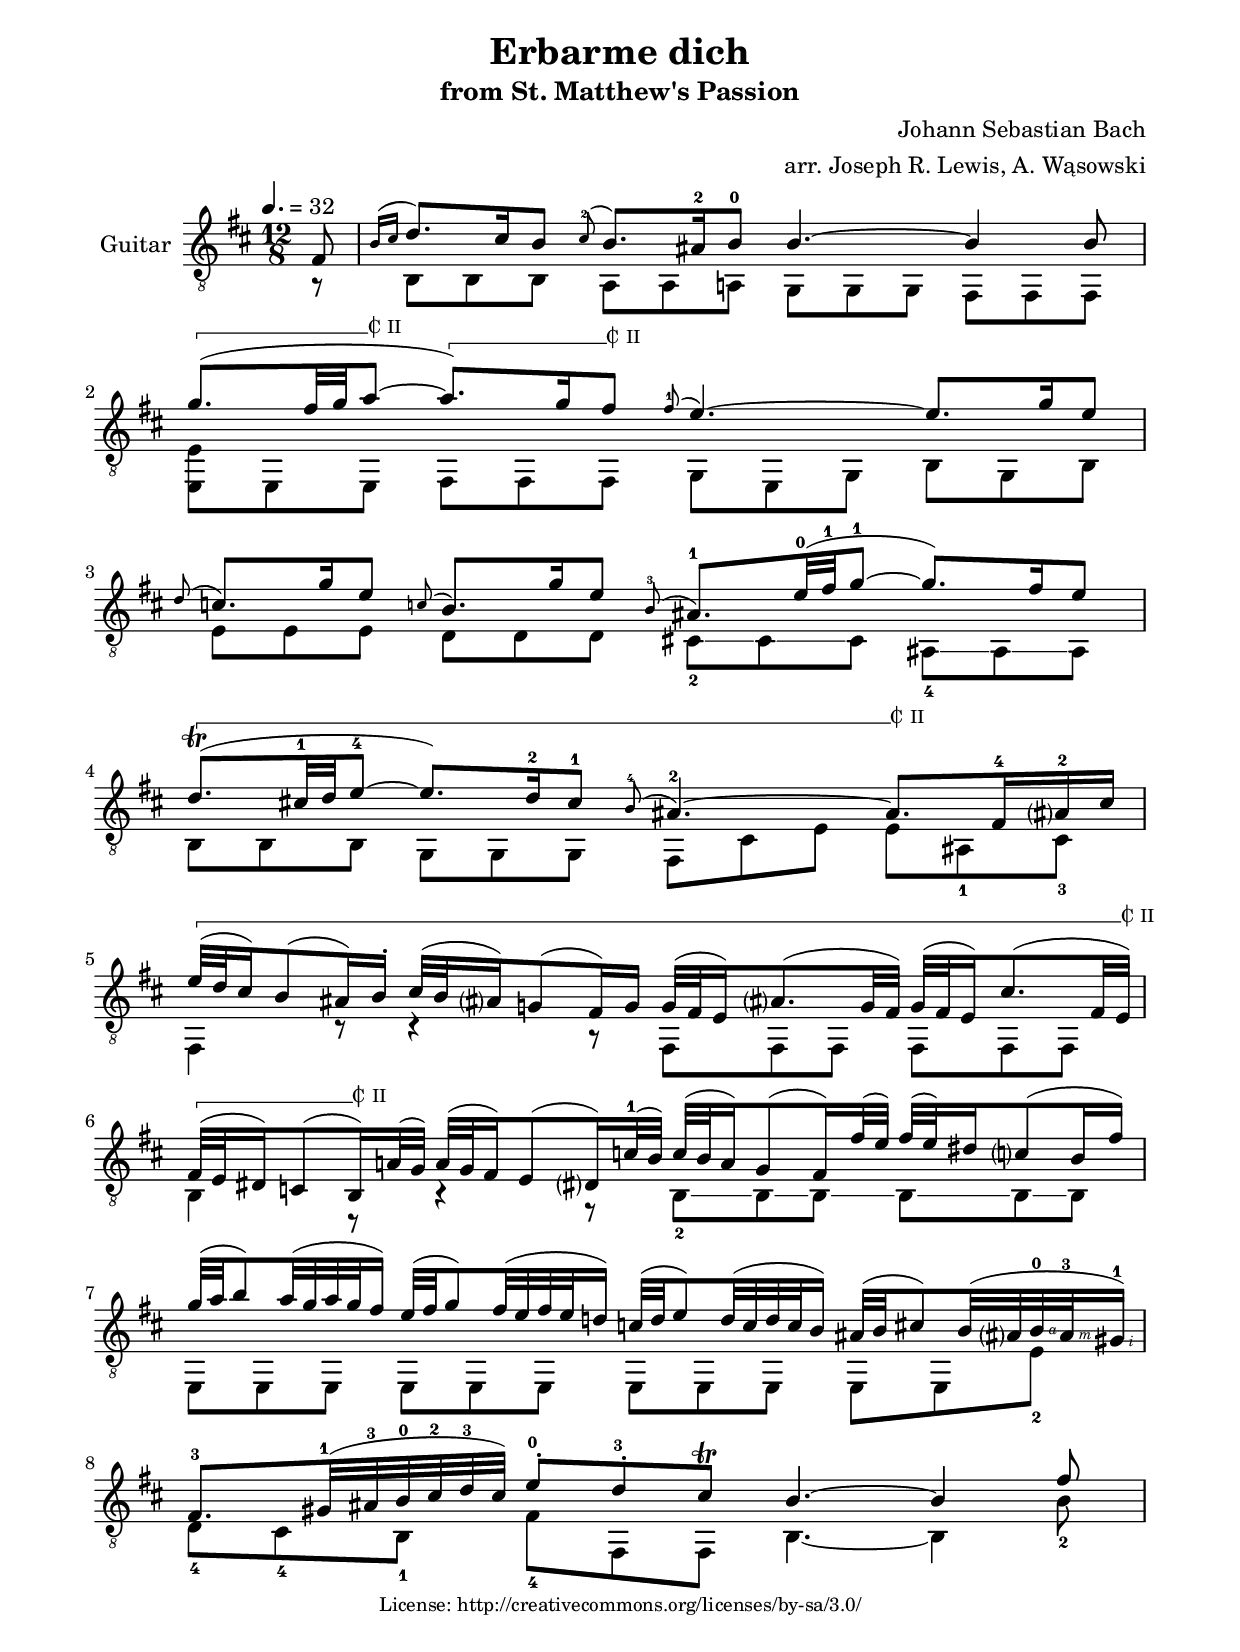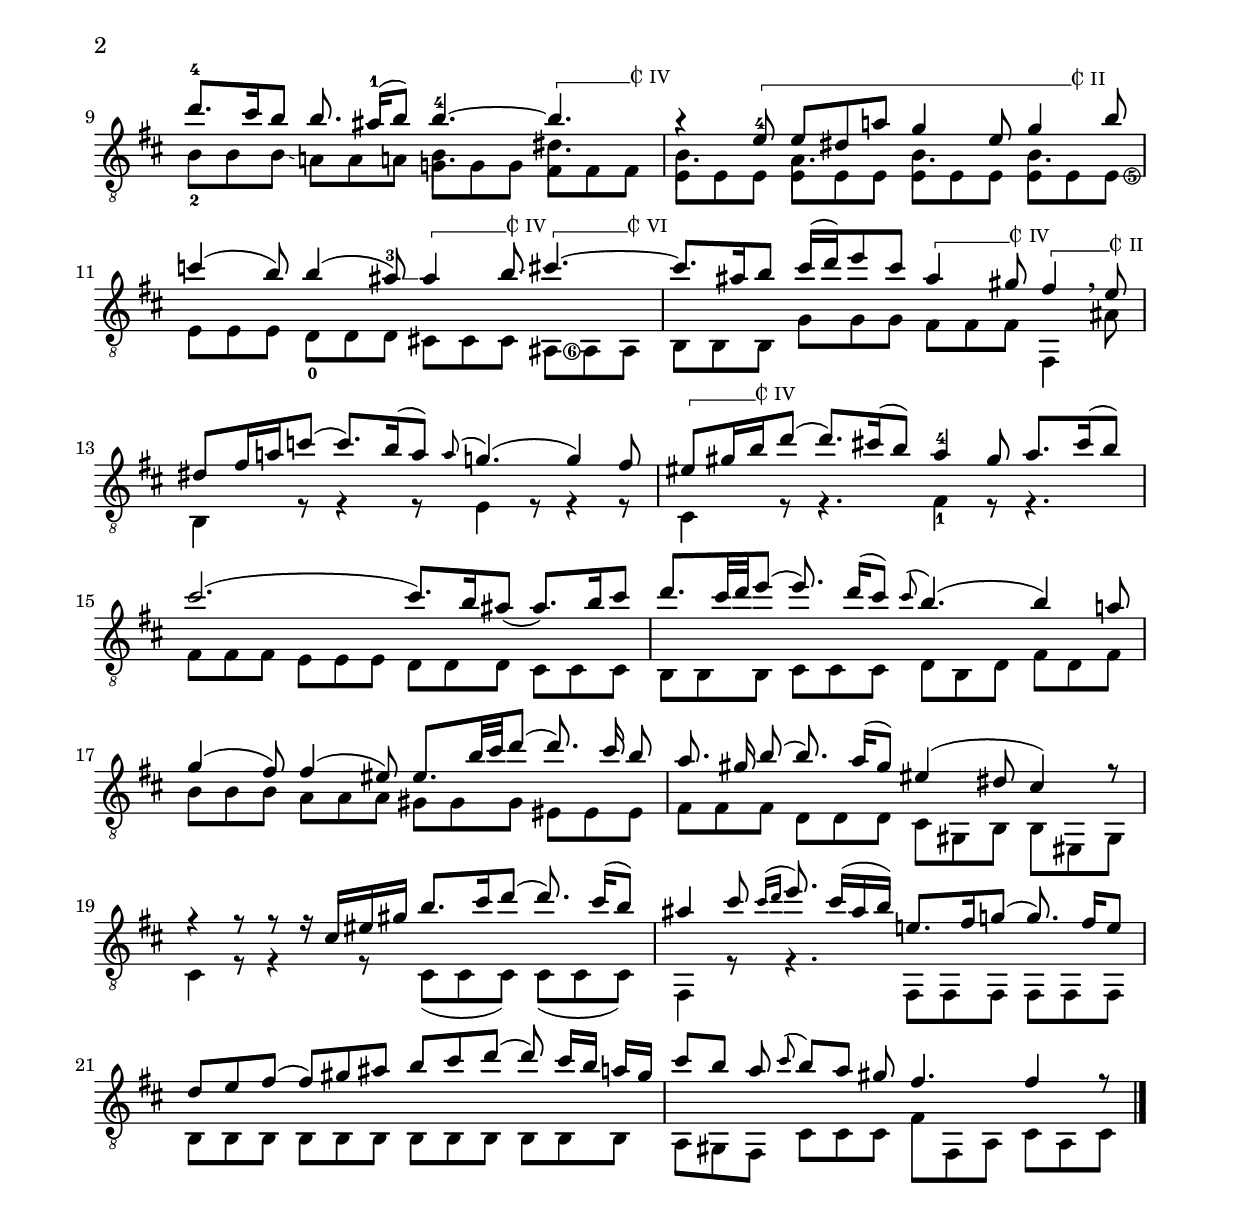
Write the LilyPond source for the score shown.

%%%%%%%%%%%%%%%%%%%%%%%%%%%%%%%%%%%%%%%%%%%%
%% %%%%%%%  Cut here ----- Start 'bbarred.ly'

%% C with slash -------------------------------
cWithSlash = \markup {
  \combine \roman C \translate #'(0.6 . -0.4) \draw-line #'(0 . 2.0)
}
%% Span -----------------------------------
%% Syntax: \bbarre #"text" { notes } - text = any number of box
bbarre =
#(define-music-function (barre location str music) (string? ly:music?)
   (let ((elts (extract-named-music music '(NoteEvent EventChord))))
     (if (pair? elts)
         (let ((first-element (first elts))
               (last-element (last elts)))
           (set! (ly:music-property first-element 'articulations)
                 (cons (make-music 'TextSpanEvent 'span-direction -1)
                       (ly:music-property first-element 'articulations)))
           (set! (ly:music-property last-element 'articulations)
                 (cons (make-music 'TextSpanEvent 'span-direction 1)
                       (ly:music-property last-element 'articulations))))))
   #{
       \once \override TextSpanner #'font-size = #-2
       \once \override TextSpanner #'font-shape = #'upright
       \once \override TextSpanner #'staff-padding = #3
       \once \override TextSpanner #'style = #'line
       \once \override TextSpanner #'to-barline = ##f
       \once \override TextSpanner #'bound-details =
            #`((left
                (text . ,#{ \markup { \draw-line #'( 0 . -.5) } #})
                (Y . 0)
                (padding . 0.25)
                (attach-dir . -2))
               (right
                (text . ,#{ \markup { \cWithSlash #str } #})
                (Y . 0)
                (padding . 0.25)
                (attach-dir . 2)))
%% uncomment this line for make full barred
       % \once  \override TextSpanner #'bound-details #'left #'text =  \markup { "B" #str }
       $music
   #})

%% %%%%%%%  Cut here ----- End 'bbarred.ly'
%% Copy and change the last line for full barred. Rename in 'fbarred.ly'
%%%%%%%%%%%%%%%%%%%%%%%%%%%%%%%%%%%%%%%%%%%%

%%%%%%%%%%%%%%%%%%%%%%%%%%%%%%%%%%%%%%%%%%%%
%% %%%%%%%  Cut here ----- Start 'bbarred.ly'

%% C with slash -------------------------------
cWithSlash = \markup {
  \combine \roman C \translate #'(0.6 . -0.4) \draw-line #'(0 . 2.0)
}
%% Span -----------------------------------
%% Syntax: \bbarre #"text" { notes } - text = any number of box
fbarre =
#(define-music-function (barre location str music) (string? ly:music?)
   (let ((elts (extract-named-music music '(NoteEvent EventChord))))
     (if (pair? elts)
         (let ((first-element (first elts))
               (last-element (last elts)))
           (set! (ly:music-property first-element 'articulations)
                 (cons (make-music 'TextSpanEvent 'span-direction -1)
                       (ly:music-property first-element 'articulations)))
           (set! (ly:music-property last-element 'articulations)
                 (cons (make-music 'TextSpanEvent 'span-direction 1)
                       (ly:music-property last-element 'articulations))))))
   #{
       \once \override TextSpanner #'font-size = #-2
       \once \override TextSpanner #'font-shape = #'upright
       \once \override TextSpanner #'staff-padding = #3
       \once \override TextSpanner #'style = #'line
       \once \override TextSpanner #'to-barline = ##f
       \once \override TextSpanner #'bound-details =
            #`((left
                (text . ,#{ \markup { \draw-line #'( 0 . -.5) } #})
                (Y . 0)
                (padding . 0.25)
                (attach-dir . -2))
               (right
                (text . ,#{ \markup { \cWithSlash #str } #})
                (Y . 0)
                (padding . 0.25)
                (attach-dir . 2)))
%% uncomment this line for make full barred
       \once  \override TextSpanner #'bound-details #'left #'text =  \markup { "B" #str }
       $music
   #})

%% %%%%%%%  Cut here ----- End 'bbarred.ly'
%% Copy and change the last line for full barred. Rename in 'fbarred.ly'
%%%%%%%%%%%%%%%%%%%%%%%%%%%%%%%%%%%%%%%%%%%%

%\version "2.12.3-1"
\version "2.16.2"
\paper {
        ragged-right = ##f
        left-margin = 16\mm
        right-margin = 16\mm
        top-margin = 12\mm
        bottom-margin = 16\mm
} 
\header {
  title = "Erbarme dich"
  subtitle = \markup \center-column { "from St. Matthew's Passion" } 
  composer = "Johann Sebastian Bach"
  arranger = "arr. Joseph R. Lewis, A. Wąsowski"
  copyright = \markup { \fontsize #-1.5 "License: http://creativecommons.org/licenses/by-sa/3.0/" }
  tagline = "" %remove
} %end header

%guide = #(define-music-function (parser location shift pad) (pair? number?) #{
% 	\once \override TextSpanner.dash-period = #1.5
%    \once \override TextSpanner.bound-details.left.padding = #'1
%    \once \override TextSpanner.bound-details.right.padding = #1
%    \once \override TextSpanner.extra-offset = #shift 
%    \override TextSpanner.bound-details.right.Y = #pad
%    \once \override TextSpanner.bound-details.right.text = #'()
%#})

guitarUpperVoice = \relative c {
	\set Staff.instrumentName = "Guitar"
	\set Staff.midiInstrument = "acoustic guitar (nylon)"
	\voiceOne 
	\clef "G_8"
	\key b \minor
	\time 12/8
	
	\partial 8 fis8
	\acciaccatura { b16[ cis] } d8. \stemUp cis16 b8 \appoggiatura cis-2 b8. ais16-2 b8-0 b4. ~ b4 b8 \break
	\slurUp g'8. [( fis32 g a8] ~ a8.) g16 fis8 \appoggiatura fis-1 e4. ~ e8. g16 e8 \break
	\appoggiatura d c!8. g'16 e8 \appoggiatura c! b8. g'16 e8 \appoggiatura b-3 ais8.[-1 \slurUp e'32(-0 fis-1 g8]-1 ~ g8.) fis16 e8 \break
	d8.( \trill cis32-1 d  e8-4 ~ e8.) d16-2 cis8-1 \appoggiatura b-4 ais4.-2 ~ ais8. fis16-4 ais?-2 cis \break
	\bbarre #"II" { e32[( d cis16) b8( ais16) b-.] cis32[( b ais?16) g!8( fis16) g] g32[( fis e16) ais?8.( g32 fis)] g[( fis e16) cis'8.( fis,32 e)] } \break
	\bbarre #"II" { fis32[( e dis16) c8( b16) } a'32( g)] a[( g fis16) e8( dis?16) c'32-1( b)] c[( b a16) g8( fis16) fis'32( e)] fis[( e) dis16) c?8( b16 fis')] \break
	g32[( a b8) a32( g a g fis16)] e32[( fis g8) fis32( e fis e d16)] c32[( d e8) d32( c d c b16)] ais32[( b cis8) b32(ais? b-0\rightHandFinger #4 ais-3\rightHandFinger #3 gis16\rightHandFinger #2)]-1 \break
	fis8.-3 gis32(-1 ais-3 b-0 cis-2 d-3 cis) e8-.-0 d-.-3 cis \trill b4. ~ b4 fis'8  \break
	% bar 9
	d'8.-4 cis16 b8 b8. ais16-1 [(b8)] b4.-4 ~ b4. 
	% bar 10
	r4 e,8-4 e8 dis8 a'8 g4 e8 g4 b8 
	% bar 11
	c4 (b8) b4 (ais8-3) \glissando ais4 b8 \glissando cis4.~ |
	% bar 12
	cis8.  ais16 b8 cis16 (d16) e8 cis8 ais4 gis8 fis4 \breathe e8
	% bar 13
        dis8 fis16 a16 c8 (c8.) b16 (a8 ) \appoggiatura a8 g4. (g4) fis8 
        % bar 14
        \bbarre #"IV" { eis8 gis16 b16 } d8 (d8.)cis16 (b8) a4-4 gis8 a8. cis16 (b8)
        % bar 15
        cis2. (cis8.) b16 \slurDown ais8 (ais8.) b16 cis8 \slurUp
        % bar 16
        d8. cis32 d32 e8 (e8.) d16 [(cis8)] \appoggiatura cis8 b4. (b4) a8
        % bar 17
        \autoBeamOff g4 (fis8) fis4 (eis8)  eis8. [b'32 cis32 d8] (d8.) cis16 b8 
        a8. gis16 b8 (b8.) a16 [(gis8)] eis4 (dis8 cis4) r8
        r4 r8  r8 r16 cis16 [eis16 gis16] b8. [cis16 d8] (d8.) cis16 [(b8)] 
         ais4 cis8 \appoggiatura {cis16 [d16]}  e8. cis16 [(ais16 b16)]  e,8. [fis16 g8]  (g8.) fis16 [e8]
         d8 [e8 fis8] (fis8) [gis8 ais8] b8 [cis8 d8] (d8) cis16 [b16] a16 [gis16] 
         cis8  [b8] a8 \appoggiatura cis8 b8 [a8]  gis8 fis4. fis4 r8
\bar "|."

}

guitarMiddleVoice = \relative c {     
  % bar 9
  s4. s4. b'4. dis4. b4 % a8\rest  
} 

guitarLowerVoice = \relative c {
        \voiceTwo	
	\partial 8 r8
	\override Fingering #'staff-padding = #'()
	b b b a a a g g g fis fis fis | 
	  \bbarre #"II" { << \new VoiceA {
	     e
	     }
	     \new VoiceB {
	     e'
	     }
	  >>  e, e } \bbarre #"II" { fis fis fis } g e g b g b
	e e e d d d cis-2 \glissando cis \glissando cis ais-4 \glissando ais \glissando ais 
	\bbarre #"II" { b b b g g g fis cis' e e } ais,-1 cis-3 
	fis,4 r8 r4 r8 fis fis fis fis fis fis 
	b4 r8 r4 r8 b-2 \glissando b \glissando b \glissando b \glissando b \glissando b
	e, e e e e e e e e e e e'-2
        d-4 cis-4 b-1 fis'-4 fis, fis b4. ~ b4 b'8-2 
        % bar 9
        << { \voiceTwo s4. s4. b4. dis4. } \\ { b8-2 b8 b8 \glissando a a a g g g \bbarre #"IV" { fis fis fis } } >> |
        % bar 10
        << { \voiceTwo b4. a4. b4. b4. } \\ { e,8 e  \bbarre #"II" { e e e e e e e e e } \set stringNumberOrientations = #'(right) e\5 }  >> |
        % bar 11
        e e e d-0 d d \bbarre #"IV" { cis8 cis8 cis8 } \bbarre #"VI" { \set stringNumberOrientations = #'(right) ais\6 ais ais } |
        % bar 12
        b8 b8 b8  g'8 g8 g8 \bbarre #"IV" { fis8 fis8 fis8 } \bbarre #"II" { fis,4 ais'8 }
        % bar 13
        b,4 r8 r4 r8 e4 r8 r4 r8 
        % bar 14
        cis4 r8 r4. fis4-1 r8 r4. 
        % bar 15
        fis8 fis8 fis8 e8 e8 e8 d8 d8 d8 cis8 cis8 cis8
        % bar 16
        b8 b8 b8 cis8 cis8 cis8 d8 b8 d8 fis8 d8 fis8
        % bar 17
        b8 b8 b8a8 a8 a8 gis8 gis8 gis8 eis8 eis8 eis8 
        % bar 18
        fis8 fis8 fis8 d8 d8 d8 cis8 gis8 b8 b8 eis,8 gis8
        % bar 19
        cis4 r8 r4 r8  cis8 (cis8 cis8 ) cis8 (cis8 cis8 )
        % bar 20
        fis,4 r8 r4. fis8 fis8 fis8 fis8 fis8 fis8
        % bar 21
        b8 b8 b8 b8 b8 b8 b8 b8 b8 b8 b8 b8 
        % bar 22
        a8 gis8 fis8 cis'8 cis8 cis8 fis8 fis,8  a8 cis8 a8 cis8 
}



guitar = \simultaneous {
        \accidentalStyle modern
        \tempo 4. = 32
	\context Voice="guitarUpperVoice" \guitarUpperVoice
	\context Voice="guitarLowerVoice" \guitarLowerVoice
}
\score {
	\simultaneous {
		\context Staff="guitar" \guitar
}

\midi	{
	tempoWholesPerMinute = #(ly:make-moment 84 8)
} % end midi

\layout {

}	


}
